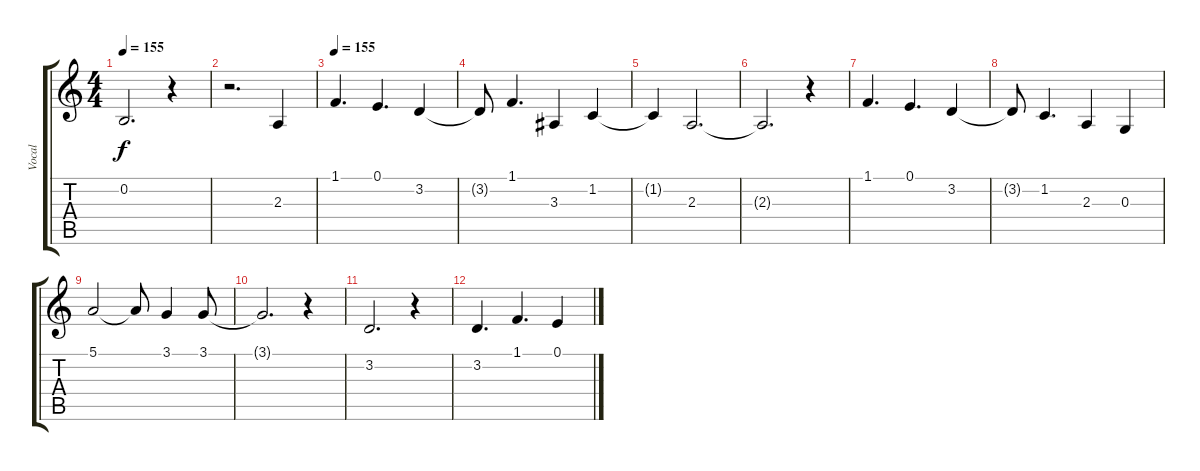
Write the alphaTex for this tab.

\track ("Vocal" "Vocal") {instrument flute}
\staff {score tabs}
\tuning (E4 B3 G3 D3 A2 E2) {hide}
\ts (4 4)
\tempo 155
\clef g2
\ks c
0.2.2{d dy f instrument flute} r.4 |
r.2{d} 2.3.4 |
\tempo 155
1.1.4{d} 0.1.4{d} 3.2.4 |
3.2{t}.8 1.1.4{d} 3.3.4 1.2.4 |
1.2{t}.4 2.3.2{d} |
2.3{t}.2{d} r.4 |
1.1.4{d} 0.1.4{d} 3.2.4 |
3.2{t}.8 1.2.4{d} 2.3.4 0.3.4 |
5.1.2 5.1{t}.8 3.1.4 3.1.8 |
3.1{t}.2{d} r.4 |
3.2.2{d} r.4 |
3.2.4{d} 1.1.4{d} 0.1.4
